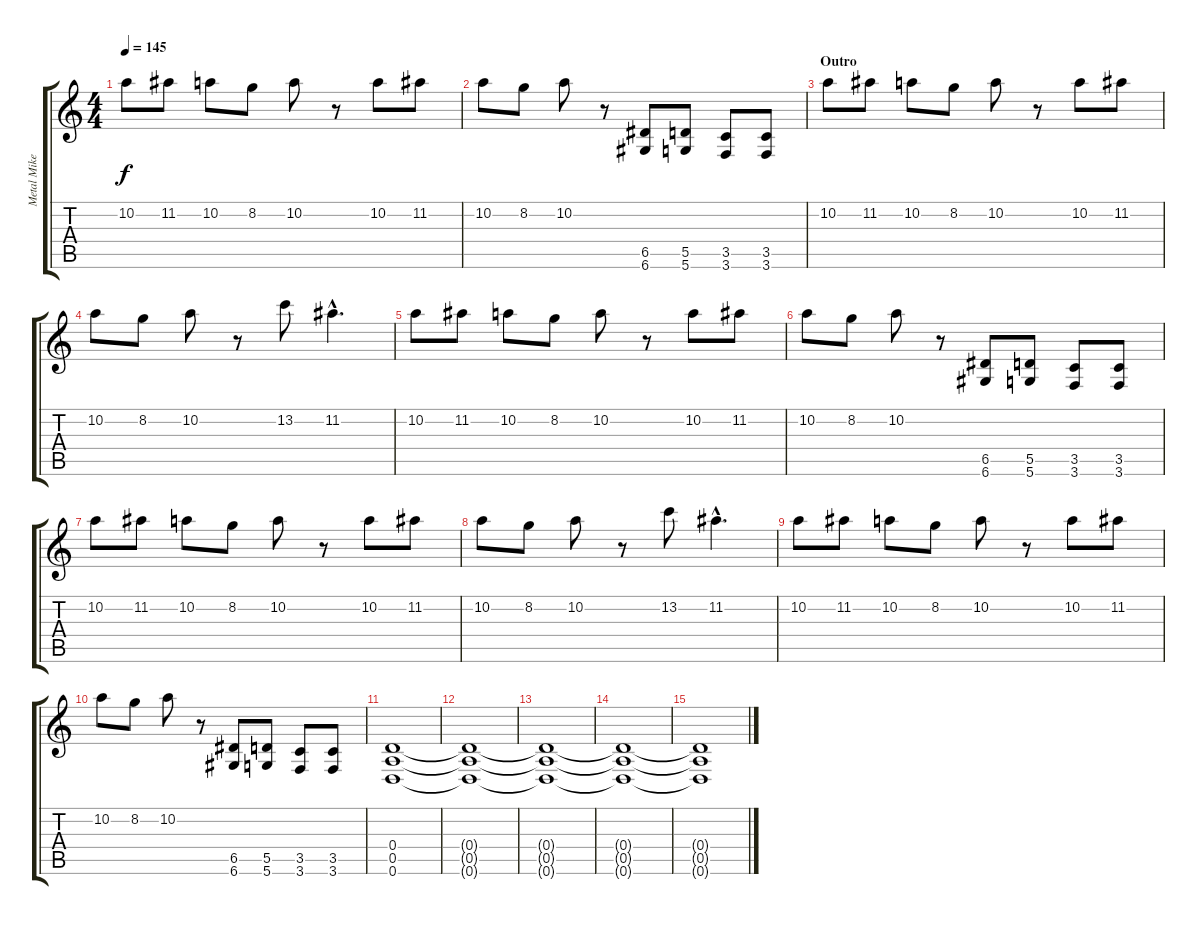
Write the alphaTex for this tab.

\track ("Metal Mike" "Metal Mike") {instrument distortionguitar}
\staff {score tabs}
\tuning (E4 B3 G3 D3 A2 D2) {hide}
\ts (4 4)
\tempo 145
\clef g2
\ks c
10.2.8{dy f} 11.2.8 10.2.8 8.2.8 10.2.8 r.8 10.2.8 11.2.8 |
10.2.8 8.2.8 10.2.8 r.8 (6.5 6.6).8 (5.5 5.6).8 (3.5 3.6).8 (3.5 3.6).8 |
\section ("" "Outro")
10.2.8 11.2.8 10.2.8 8.2.8 10.2.8 r.8 10.2.8 11.2.8 |
10.2.8 8.2.8 10.2.8 r.8 13.2.8 11.2{hac}.4{d} |
10.2.8 11.2.8 10.2.8 8.2.8 10.2.8 r.8 10.2.8 11.2.8 |
10.2.8 8.2.8 10.2.8 r.8 (6.5 6.6).8 (5.5 5.6).8 (3.5 3.6).8 (3.5 3.6).8 |
10.2.8 11.2.8 10.2.8 8.2.8 10.2.8 r.8 10.2.8 11.2.8 |
10.2.8 8.2.8 10.2.8 r.8 13.2.8 11.2{hac}.4{d} |
10.2.8 11.2.8 10.2.8 8.2.8 10.2.8 r.8 10.2.8 11.2.8 |
10.2.8 8.2.8 10.2.8 r.8 (6.5 6.6).8 (5.5 5.6).8 (3.5 3.6).8 (3.5 3.6).8 |
(0.4 0.5 0.6).1 |
(0.4{t} 0.5{t} 0.6{t}).1 |
(0.4{t} 0.5{t} 0.6{t}).1{volume 0} |
(0.4{t} 0.5{t} 0.6{t}).1 |
(0.4{t} 0.5{t} 0.6{t}).1
